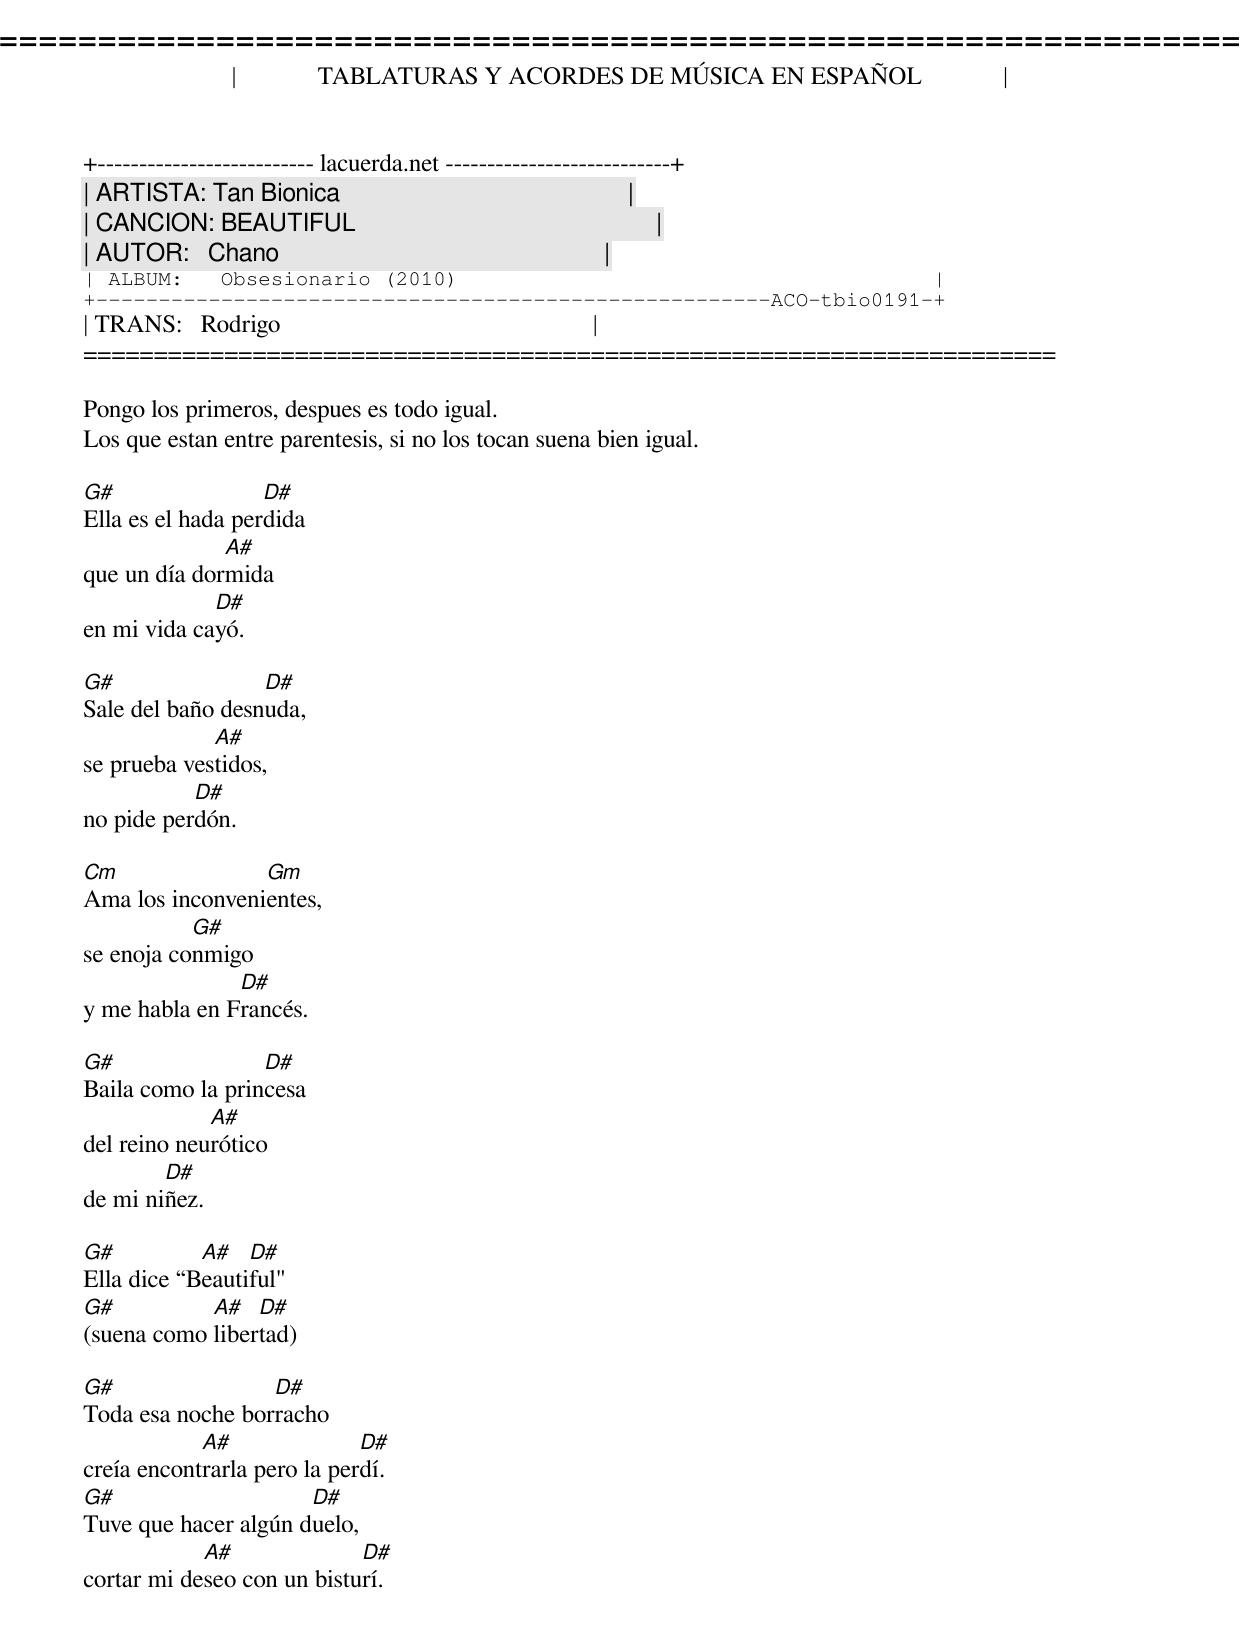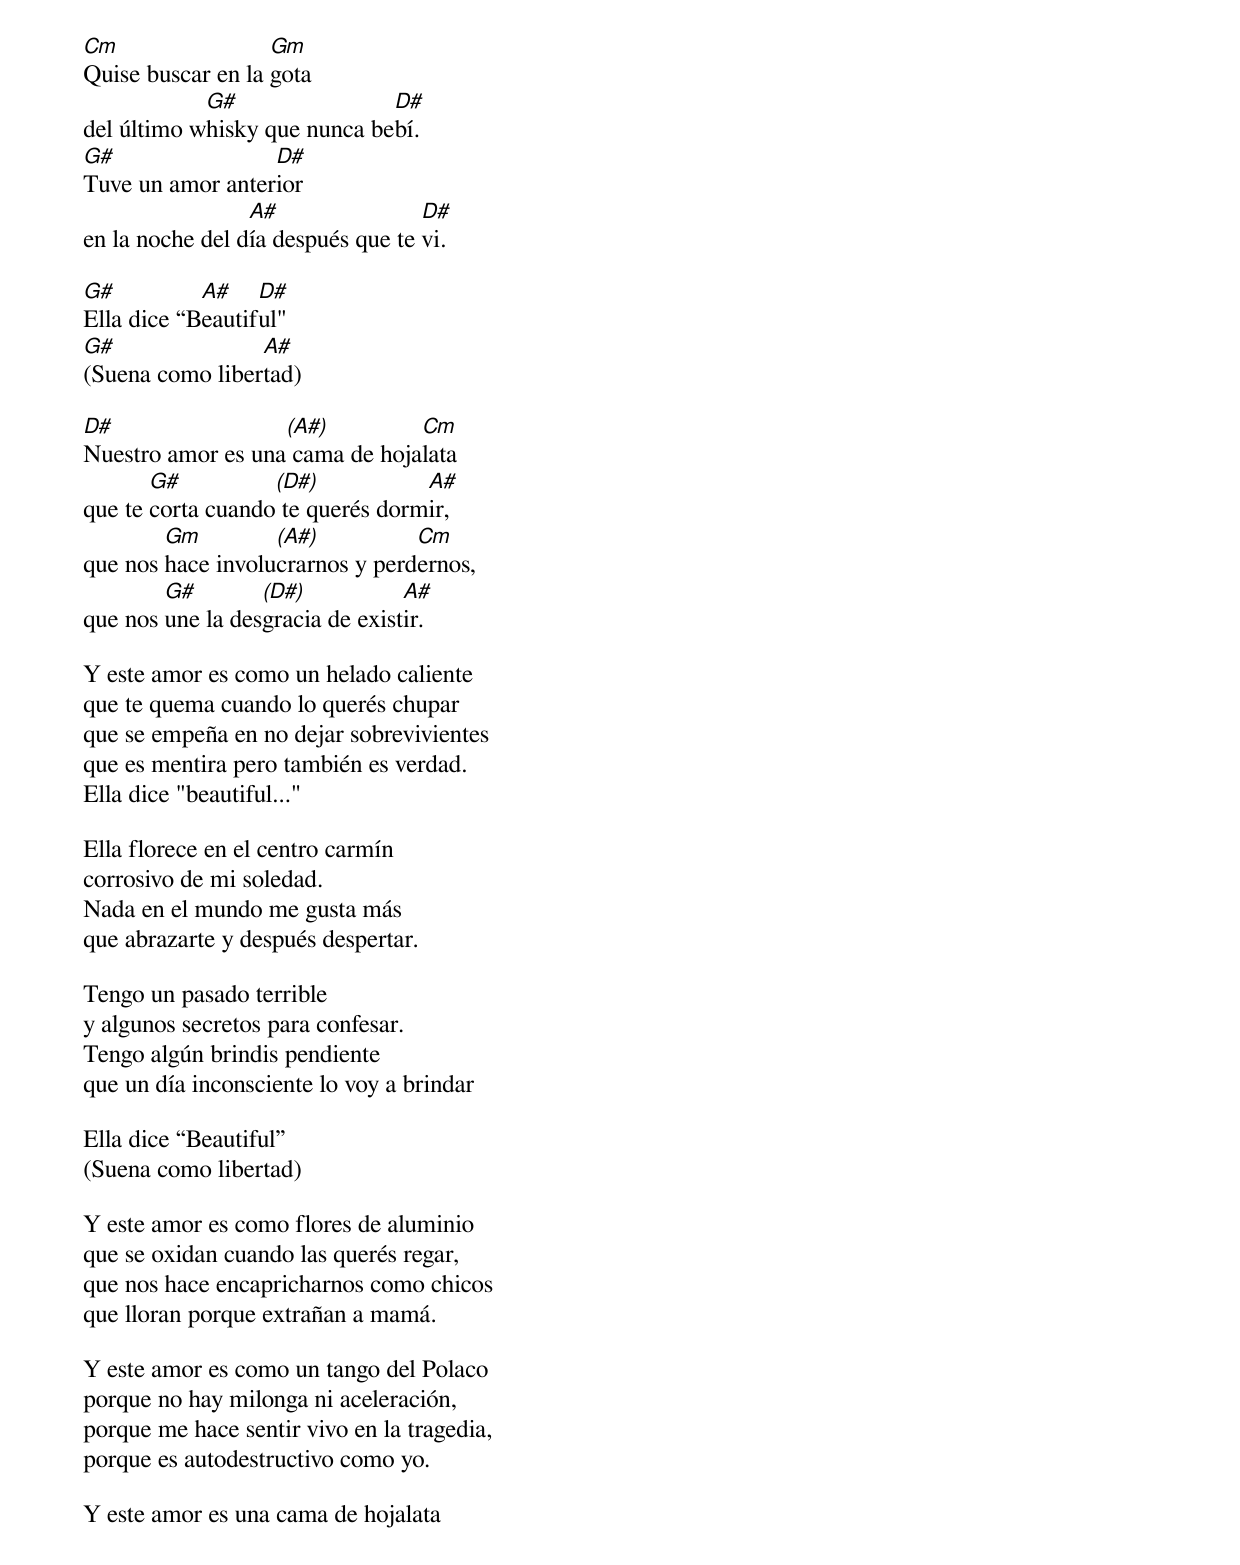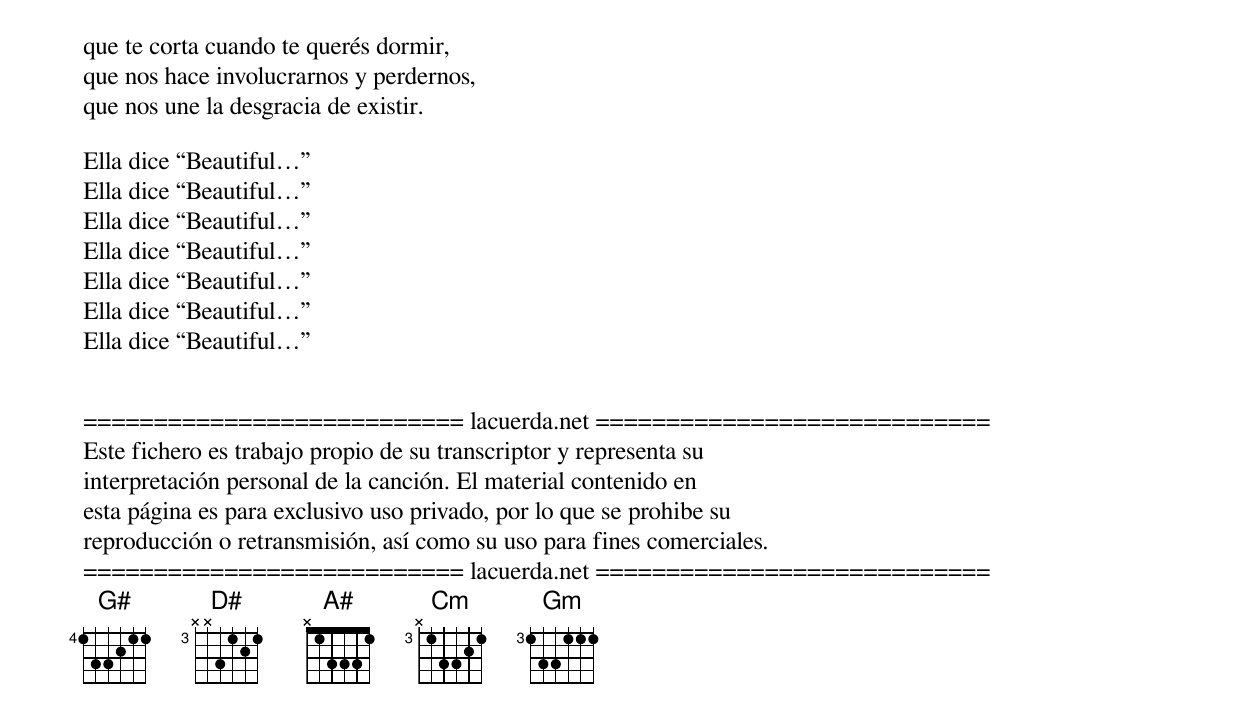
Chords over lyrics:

=====================================================================
|             TABLATURAS Y ACORDES DE MÚSICA EN ESPAÑOL             |
+-------------------------- lacuerda.net ---------------------------+
| ARTISTA: Tan Bionica                                              |
| CANCION: BEAUTIFUL                                                |
| AUTOR:   Chano                                                    |
| ALBUM:   Obsesionario (2010)                                      |
+------------------------------------------------------ACO-tbio0191-+
| TRANS:   Rodrigo                                                  |
=====================================================================

Pongo los primeros, despues es todo igual.
Los que estan entre parentesis, si no los tocan suena bien igual.

G#                 D#
Ella es el hada perdida
              A#
que un día dormida
             D#
en mi vida cayó.

G#                D#
Sale del baño desnuda,
             A#
se prueba vestidos,
           D#
no pide perdón.

Cm               Gm
Ama los inconvenientes,
           G#
se enoja conmigo
               D#
y me habla en Francés.

G#                D#
Baila como la princesa
             A#
del reino neurótico
        D#
de mi niñez.

G#          A#   D#
Ella dice Beautiful"
G#          A#   D#
(suena como libertad)

G#                D#
Toda esa noche borracho
            A#               D#
creía encontrarla pero la perdí.
G#                    D#
Tuve que hacer algún duelo,
            A#              D#
cortar mi deseo con un bisturí.

Cm                 Gm
Quise buscar en la gota
            G#                D#
del último whisky que nunca bebí.
G#                D#
Tuve un amor anterior
                 A#                D#
en la noche del día después que te vi.

G#          A#    D#
Ella dice Beautiful"
G#               A#
(Suena como libertad)

D#                 (A#)         Cm
Nuestro amor es una cama de hojalata
       G#          (D#)           A#
que te corta cuando te querés dormir,
        Gm         (A#)          Cm
que nos hace involucrarnos y perdernos,
        G#        (D#)           A#
que nos une la desgracia de existir.

Y este amor es como un helado caliente
que te quema cuando lo querés chupar
que se empeña en no dejar sobrevivientes
que es mentira pero también es verdad.
Ella dice "beautiful..."

Ella florece en el centro carmín
corrosivo de mi soledad.
Nada en el mundo me gusta más
que abrazarte y después despertar.

Tengo un pasado terrible
y algunos secretos para confesar.
Tengo algún brindis pendiente
que un día inconsciente lo voy a brindar

Ella dice Beautiful
(Suena como libertad)

Y este amor es como flores de aluminio
que se oxidan cuando las querés regar,
que nos hace encapricharnos como chicos
que lloran porque extrañan a mamá.

Y este amor es como un tango del Polaco
porque no hay milonga ni aceleración,
porque me hace sentir vivo en la tragedia,
porque es autodestructivo como yo.

Y este amor es una cama de hojalata
que te corta cuando te querés dormir,
que nos hace involucrarnos y perdernos,
que nos une la desgracia de existir.

Ella dice Beautiful
Ella dice Beautiful
Ella dice Beautiful
Ella dice Beautiful
Ella dice Beautiful
Ella dice Beautiful
Ella dice Beautiful


=========================== lacuerda.net ============================
Este fichero es trabajo propio de su transcriptor y representa su
interpretación personal de la canción. El material contenido en
esta página es para exclusivo uso privado, por lo que se prohibe su
reproducción o retransmisión, así como su uso para fines comerciales.
=========================== lacuerda.net ============================
